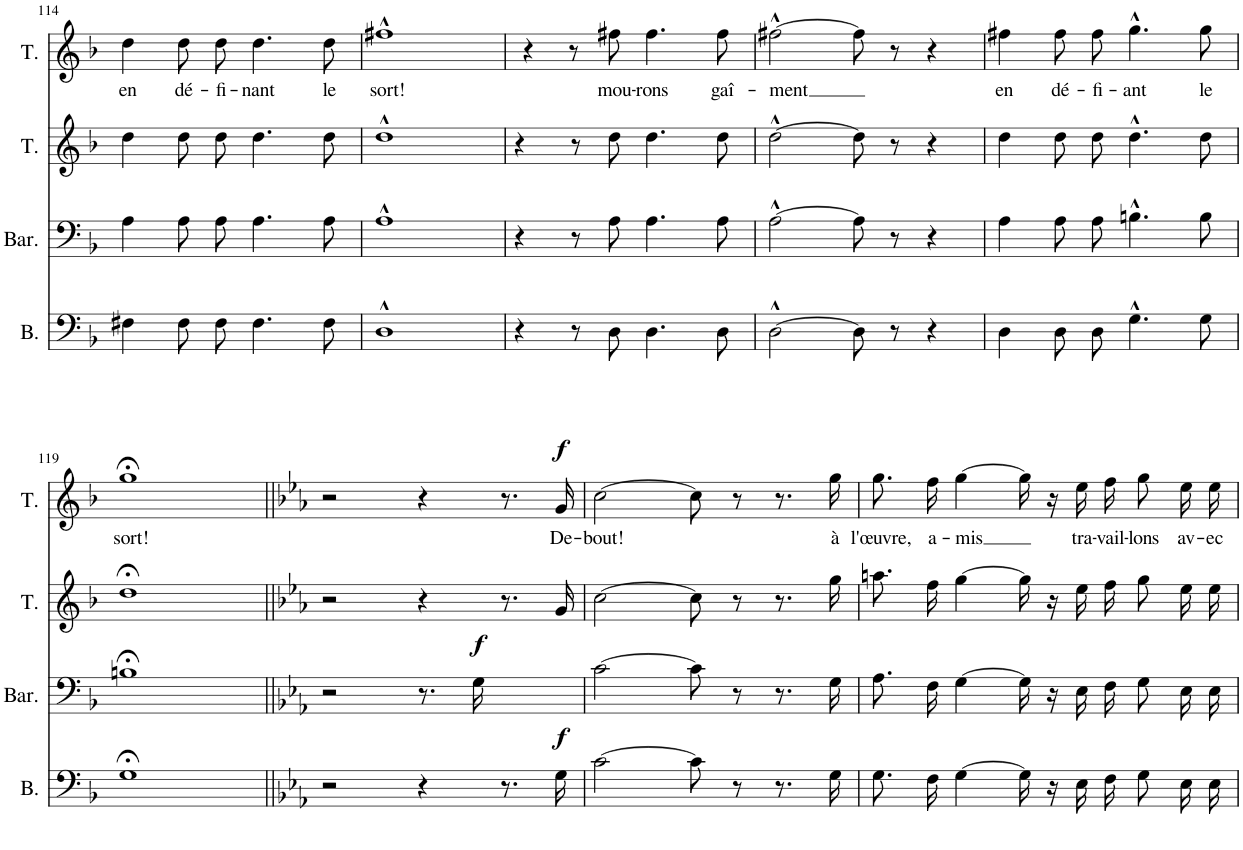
**kern	**dynam	**kern	**dynam	**kern	**kern	**text	**dynam
*part4	*part4	*part3	*part3	*part2	*part1	*part1	*part1
*staff4	*staff4	*staff3	*staff3	*staff2	*staff1	*staff1	*staff1
*I"Basse	*	*I"Baryton	*	*I"Ténor	*I"Ténor	*	*
*I'B.	*	*I'Bar.	*	*I'T.	*I'T.	*	*
!!LO:PB:g=z
*clefF4	*	*clefF4	*	*clefG2	*clefG2	*	*
*k[b-]	*	*k[b-]	*	*k[b-]	*k[b-]	*	*
*M4/4	*	*M4/4	*	*M4/4	*M4/4	*	*
*met(c)	*	*met(c)	*	*met(c)	*met(c)	*	*
=114	=114	=114	=114	=114	=114	=114	=114
!	!	!	!	!	!	!LO:LY:b	!
4F#X\	.	4A\	.	4dd\	4dd\	en	.
!	!	!	!	!	!	!LO:LY:b	!
8F#\L	.	8A\L	.	8dd\L	8dd\L	dé-	.
!	!	!	!	!	!	!LO:LY:b	!
8F#\J	.	8A\J	.	8dd\J	8dd\J	-fi-	.
!	!	!	!	!	!	!LO:LY:b	!
4.F#\	.	4.A\	.	4.dd\	4.dd\	-nant	.
!	!	!	!	!	!	!LO:LY:b	!
8F#\	.	8A\	.	8dd\	8dd\	le	.
=115	=115	=115	=115	=115	=115	=115	=115
!	!	!	!	!	!	!LO:LY:b	!
1D^^	.	1A^^	.	1dd^^	1ff#X^^	sort!	.
=116	=116	=116	=116	=116	=116	=116	=116
4r	.	4r	.	4r	4r	.	.
8r	.	8r	.	8r	8r	.	.
!	!	!	!	!	!	!LO:LY:b	!
8D\	.	8A\	.	8dd\	8ff#X\	mou-	.
!	!	!	!	!	!	!LO:LY:b	!
4.D\	.	4.A\	.	4.dd\	4.ff#\	-rons	.
!	!	!	!	!	!	!LO:LY:b	!
8D\	.	8A\	.	8dd\	8ff#\	gaî-	.
=117	=117	=117	=117	=117	=117	=117	=117
!	!	!	!	!	!	!LO:LY:b	!
[>2D^^\	.	[>2A^^\	.	[>2dd^^\	[>2ff#X^^\	-ment	.
8D\]	.	8A\]	.	8dd\]	8ff#\]	.	.
8r	.	8r	.	8r	8r	.	.
4r	.	4r	.	4r	4r	.	.
=118	=118	=118	=118	=118	=118	=118	=118
!	!	!	!	!	!	!LO:LY:b	!
4D\	.	4A\	.	4dd\	4ff#X\	en	.
!	!	!	!	!	!	!LO:LY:b	!
8D\L	.	8A\L	.	8dd\L	8ff#\L	dé-	.
!	!	!	!	!	!	!LO:LY:b	!
8D\J	.	8A\J	.	8dd\J	8ff#\J	-fi-	.
!	!	!	!	!	!	!LO:LY:b	!
4.G^^\	.	4.Bn^^\	.	4.dd^^\	4.gg^^\	-ant	.
!	!	!	!	!	!	!LO:LY:b	!
8G\	.	8B\	.	8dd\	8gg\	le	.
!!LO:LB:g=z
=119	=119	=119	=119	=119	=119	=119	=119
!	!	!	!	!	!	!LO:LY:b	!
1G;<	.	1Bn;<	.	1dd;<	1gg;<	sort!	.
=120||	=120||	=120||	=120||	=120||	=120||	=120||	=120||
*k[b-e-a-]	*	*k[b-e-a-]	*	*k[b-e-a-]	*k[b-e-a-]	*	*
2r	.	2r	.	2r	2r	.	.
4r	.	8.r	.	4r	4r	.	.
!	!	!	!LO:DY:a	!	!	!	!
.	.	16G\	f	.	.	.	.
8.r	.	4ryy	.	8.r	8.r	.	.
!	!LO:DY:a	!	!	!	!	!LO:LY:b	!LO:DY:a
16G\	f	.	.	16g/	16g/	De-	f
=121	=121	=121	=121	=121	=121	=121	=121
!	!	!	!	!	!	!LO:LY:b	!
[>2c\	.	[>2c\	.	[>2cc\	[>2cc\	-bout!	.
8c\]	.	8c\]	.	8cc\]	8cc\]	.	.
8r	.	8r	.	8r	8r	.	.
8.r	.	8.r	.	8.r	8.r	.	.
!	!	!	!	!	!	!LO:LY:b	!
16G\	.	16G\	.	16gg\	16gg\	à	.
=122	=122	=122	=122	=122	=122	=122	=122
!	!	!	!	!	!	!LO:LY:b	!
8.G\L	.	8.A-\L	.	8.aan\L	8.gg\L	l'œuvre,	.
!	!	!	!	!	!	!LO:LY:b	!
16F\Jk	.	16F\Jk	.	16ff\Jk	16ff\Jk	a-	.
!	!	!	!	!	!	!LO:LY:b	!
[>4G\	.	[>4G\	.	[>4gg\	[>4gg\	-mis	.
16G\]	.	16G\]	.	16gg\]	16gg\]	.	.
16r	.	16r	.	16r	16r	.	.
!	!	!	!	!	!	!LO:LY:b	!
16E-\LL	.	16E-\LL	.	16ee-\LL	16ee-\LL	tra-	.
!	!	!	!	!	!	!LO:LY:b	!
16F\JJ	.	16F\JJ	.	16ff\JJ	16ff\JJ	-vail-	.
!	!	!	!	!	!	!LO:LY:b	!
8G\L	.	8G\L	.	8gg\L	8gg\L	-lons	.
!	!	!	!	!	!	!LO:LY:b	!
16E-\L	.	16E-\L	.	16ee-\L	16ee-\L	av-	.
!	!	!	!	!	!	!LO:LY:b	!
16E-\JJ	.	16E-\JJ	.	16ee-\JJ	16ee-\JJ	-ec	.
=	=	=	=	=	=	=	=
*-	*-	*-	*-	*-	*-	*-	*-
